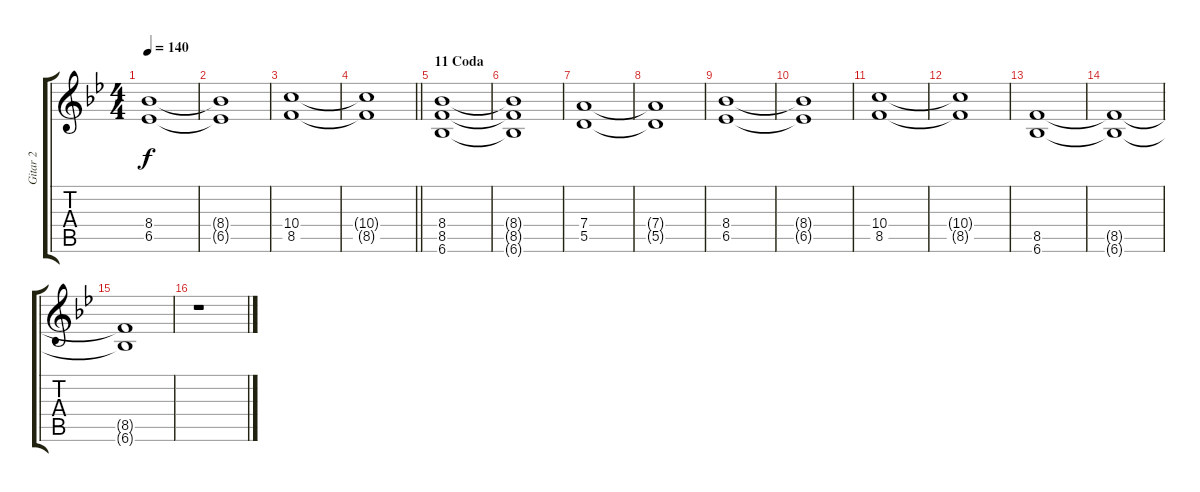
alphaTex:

\track ("Gitar 2" "Gitar 2") {instrument overdrivenguitar}
\staff {score tabs}
\tuning (E4 B3 G3 D3 A2 E2) {hide}
\ts (4 4)
\tempo 140
\clef g2
\ks bb
(8.4 6.5).1{dy f} |
(8.4{t} 6.5{t}).1 |
(10.4 8.5).1 |
\barLineRight lightlight
(10.4{t} 8.5{t}).1 |
\section ("" "11 Coda")
(8.4 8.5 6.6).1 |
(8.4{t} 8.5{t} 6.6{t}).1 |
(7.4 5.5).1 |
(7.4{t} 5.5{t}).1 |
(8.4 6.5).1 |
(8.4{t} 6.5{t}).1 |
(10.4 8.5).1 |
(10.4{t} 8.5{t}).1 |
(8.5 6.6).1{volume 0} |
(8.5{t} 6.6{t}).1 |
(8.5{t} 6.6{t}).1 |
r.1
